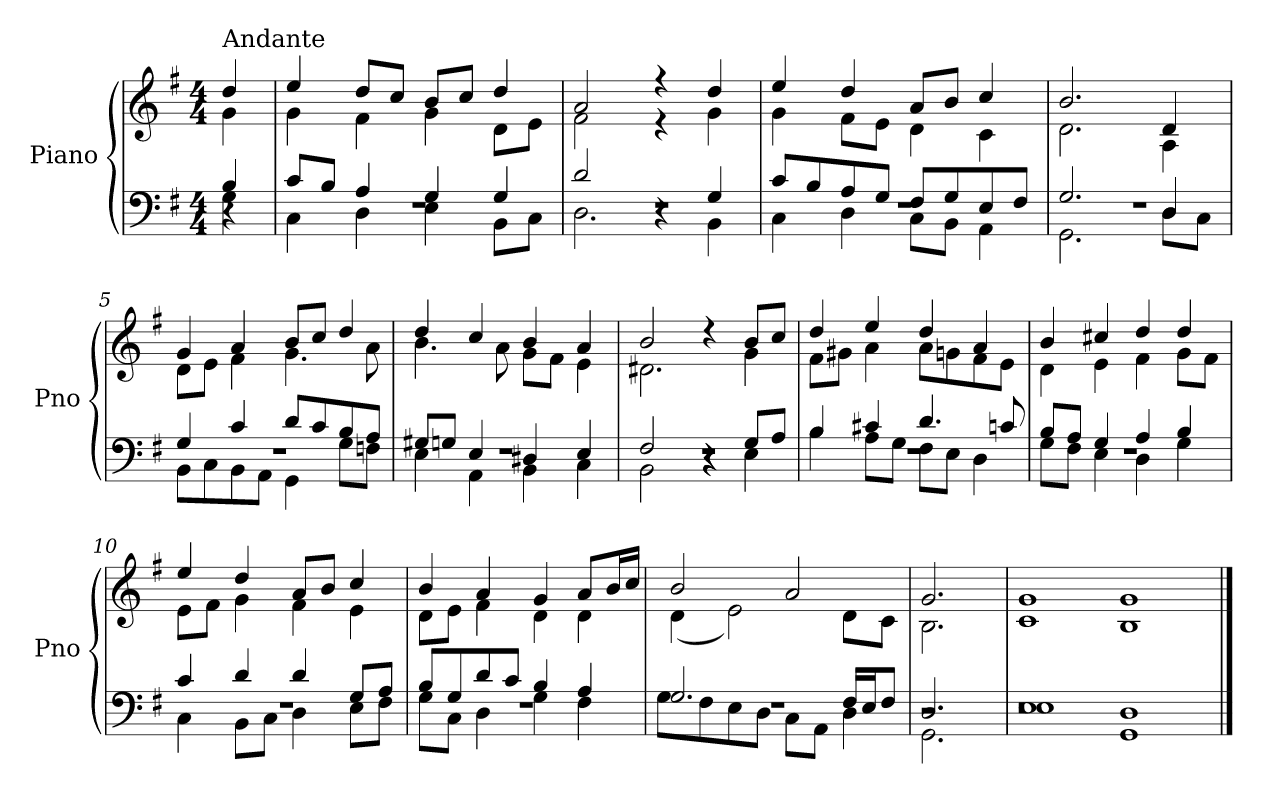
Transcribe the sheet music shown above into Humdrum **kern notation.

**kern	**kern
*part1	*part1
*staff2	*staff1
*I"Piano	*
*I'Pno	*
*clefF4	*clefG2
*k[f#]	*k[f#]
*G:	*G:
*M4/4	*M4/4
=	=
*^	*^
*	*^	*	*
!	!	!	!LO:TX:a:t=Andante	!
4r	4B/	4G\	4dd/	4g\
=1	=1	=1	=1	=1
1r	8c/L	4C\	4ee/	4g\
.	8B/J	.	.	.
.	4A/	4D\	8dd/L	4f#\
.	.	.	8cc/J	.
.	4G/	4E\	8b/L	4g\
.	.	.	8cc/J	.
.	4G/	8BB\L	4dd/	8d\L
.	.	8C\J	.	8e\J
=2	=2	=2	=2	=2
1r	2d/	2.D\	2a/	2f#\
.	4r	.	4r	4r
.	4G/	4BB\	4dd/	4g\
=3	=3	=3	=3	=3
1r	8c/L	4C\	4ee/	4g\
.	8B/	.	.	.
.	8A/	4D\	4dd/	8f#\L
.	8G/J	.	.	8e\J
.	8F#/L	8C\L	8a/L	4d\
.	8G/	8BB\J	8b/J	.
.	8E/	4AA\	4cc/	4c\
.	8F#/J	.	.	.
=4	=4	=4	=4	=4
1r	2.G/	2.GG\	2.b/	2.d\
.	4D/	8D\L	4d/	4A\
.	.	8C\J	.	.
!!LO:LB:g=z	!!
=5	=5	=5	=5	=5
1r	4G/	8BB\L	4g/	8d\L
.	.	8C\	.	8e\J
.	4c/	8BB\	4a/	4f#\
.	.	8AA\J	.	.
.	8d/L	4GG\	8b/L	4.g\
.	8c/	.	8cc/J	.
.	8B/	8G\L	4dd/	.
.	8A/J	8Fn\J	.	8a\
=6	=6	=6	=6	=6
1r	8G#X/L	4E\	4dd/	4.b\
.	8Gn/J	.	.	.
.	4E/	4AA\	4cc/	.
.	.	.	.	8a\
.	4D#X/	4BB\	4b/	8g\L
.	.	.	.	8f#\J
.	4E/	4C\	4a/	4e\
=7	=7	=7	=7	=7
1r	2F#/	2BB\	2b/	2.d#X\
.	4r	4r	4r	.
.	8G/L	4E\	8b/L	4g\
.	8A/J	.	8cc/J	.
=8	=8	=8	=8	=8
1r	4B/	4B\	4dd/	8f#\L
.	.	.	.	8g#X\J
.	4c#X/	8A\L	4ee/	4a\
.	.	8G\J	.	.
.	4.d/	8F#\L	4dd/	8a\L
.	.	8E\J	.	8gn\
.	.	4D\	4a/	8f#\
.	8cn/	.	.	8e\J
!!LO:LB:g=z	!!
=9	=9	=9	=9	=9
1r	8B/L	8G\L	4b/	4d\
.	8A/J	8F#\J	.	.
.	4G/	4E\	4cc#X/	4e\
.	4A/	4D\	4dd/	4f#\
.	4B/	4G\	4dd/	8g\L
.	.	.	.	8f#\J
=10	=10	=10	=10	=10
1r	4c/	4C\	4ee/	8e\L
.	.	.	.	8f#\J
.	4d/	8BB\L	4dd/	4g\
.	.	8C\J	.	.
.	4d/	4D\	8a/L	4f#\
.	.	.	8b/J	.
.	8G/L	8E\L	4cc/	4e\
.	8A/J	8F#\J	.	.
=11	=11	=11	=11	=11
1r	8B/L	8G\L	4b/	8d\L
.	8G/	8C\J	.	8e\J
.	8d/	4D\	4a/	4f#\
.	8c/J	.	.	.
.	4B/	4G\	4g/	4d\
.	4A/	4F#\	8a/L	4d\
.	.	.	16b/L	.
.	.	.	16cc/JJ	.
=12	=12	=12	=12	=12
1r	2.G/	8G\L	2b/	(4d\
.	.	8F#\	.	.
.	.	8E\	.	2e\)
.	.	8D\J	.	.
.	.	8C\L	2a/	.
.	.	8AA\J	.	.
.	16F#/LL	4D\	.	8d\L
.	16E/J	.	.	.
.	8F#/J	.	.	8c\J
!!LO:LB:g=z	!!
=13	=13	=13	=13	=13
2.r	2.D/	2.GG\	2.g/	2.B\
=14	=14	=14	=14	=14
0r	1E	1E	1g	1c
.	1D	1GG	1g	1B
*v	*v	*v	*	*
*	*v	*v
==	==
*-	*-
